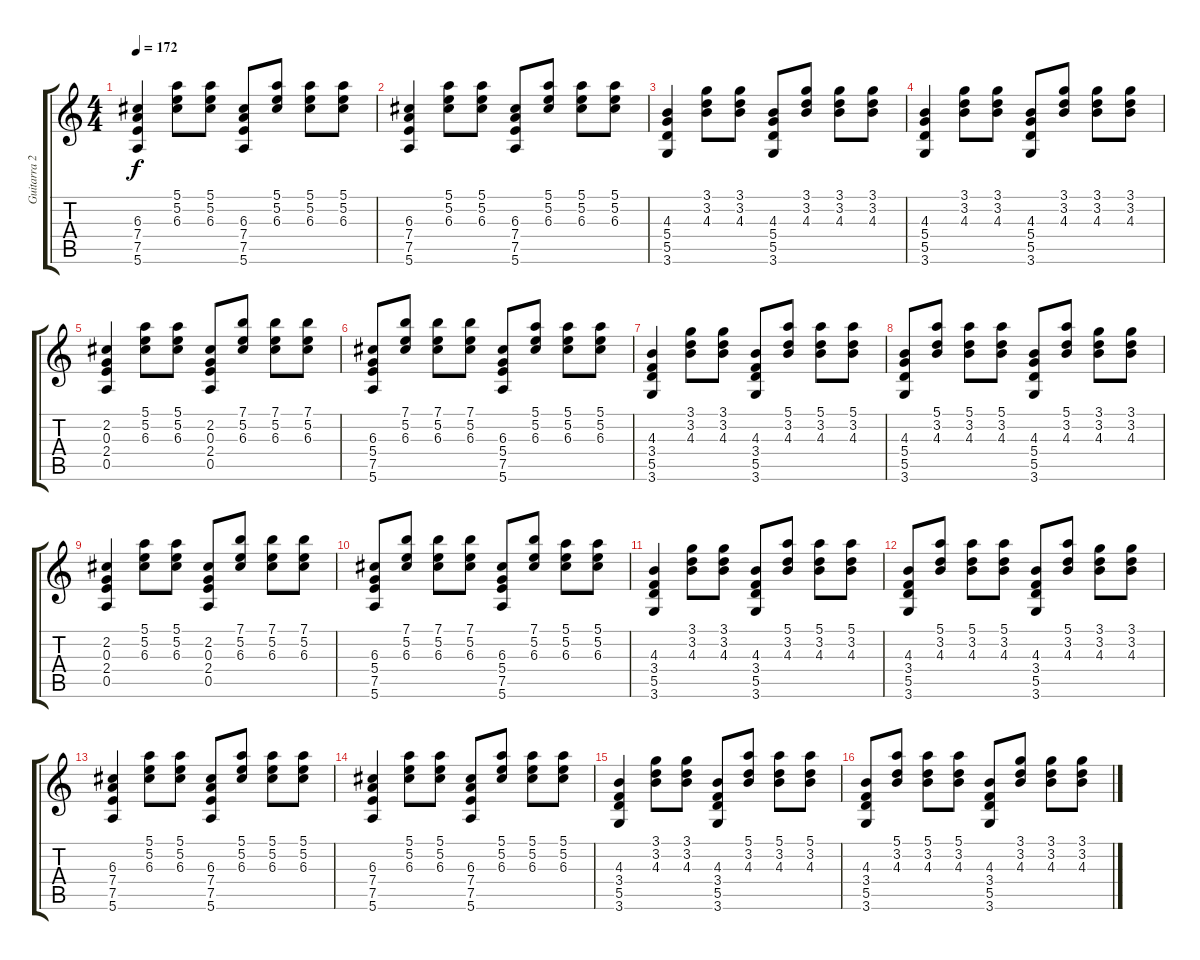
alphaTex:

\track ("Guitarra 2" "Guitarra 2") {instrument acousticguitarnylon}
\staff {score tabs}
\tuning (E4 B3 G3 D3 A2 E2) {hide}
\ts (4 4)
\tempo 172
\clef g2
\ks c
(6.3 7.4 7.5 5.6).4{dy f} (5.1 5.2 6.3).8 (5.1 5.2 6.3).8 (6.3 7.4 7.5 5.6).8 (5.1 5.2 6.3).8 (5.1 5.2 6.3).8 (5.1 5.2 6.3).8 |
(6.3 7.4 7.5 5.6).4 (5.1 5.2 6.3).8 (5.1 5.2 6.3).8 (6.3 7.4 7.5 5.6).8 (5.1 5.2 6.3).8 (5.1 5.2 6.3).8 (5.1 5.2 6.3).8 |
(4.3 5.4 5.5 3.6).4 (3.1 3.2 4.3).8 (3.1 3.2 4.3).8 (4.3 5.4 5.5 3.6).8 (3.1 3.2 4.3).8 (3.1 3.2 4.3).8 (3.1 3.2 4.3).8 |
(4.3 5.4 5.5 3.6).4 (3.1 3.2 4.3).8 (3.1 3.2 4.3).8 (4.3 5.4 5.5 3.6).8 (3.1 3.2 4.3).8 (3.1 3.2 4.3).8 (3.1 3.2 4.3).8 |
(2.2 0.3 2.4 0.5).4 (5.1 5.2 6.3).8 (5.1 5.2 6.3).8 (2.2 0.3 2.4 0.5).8 (7.1 5.2 6.3).8 (7.1 5.2 6.3).8 (7.1 5.2 6.3).8 |
(6.3 5.4 7.5 5.6).8 (7.1 5.2 6.3).8 (7.1 5.2 6.3).8 (7.1 5.2 6.3).8 (6.3 5.4 7.5 5.6).8 (5.1 5.2 6.3).8 (5.1 5.2 6.3).8 (5.1 5.2 6.3).8 |
(4.3 3.4 5.5 3.6).4 (3.1 3.2 4.3).8 (3.1 3.2 4.3).8 (4.3 3.4 5.5 3.6).8 (5.1 3.2 4.3).8 (5.1 3.2 4.3).8 (5.1 3.2 4.3).8 |
(4.3 5.4 5.5 3.6).8 (5.1 3.2 4.3).8 (5.1 3.2 4.3).8 (5.1 3.2 4.3).8 (4.3 5.4 5.5 3.6).8 (5.1 3.2 4.3).8 (3.1 3.2 4.3).8 (3.1 3.2 4.3).8 |
(2.2 0.3 2.4 0.5).4 (5.1 5.2 6.3).8 (5.1 5.2 6.3).8 (2.2 0.3 2.4 0.5).8 (7.1 5.2 6.3).8 (7.1 5.2 6.3).8 (7.1 5.2 6.3).8 |
(6.3 5.4 7.5 5.6).8 (7.1 5.2 6.3).8 (7.1 5.2 6.3).8 (7.1 5.2 6.3).8 (6.3 5.4 7.5 5.6).8 (7.1 5.2 6.3).8 (5.1 5.2 6.3).8 (5.1 5.2 6.3).8 |
(4.3 3.4 5.5 3.6).4 (3.1 3.2 4.3).8 (3.1 3.2 4.3).8 (4.3 3.4 5.5 3.6).8 (5.1 3.2 4.3).8 (5.1 3.2 4.3).8 (5.1 3.2 4.3).8 |
(4.3 3.4 5.5 3.6).8 (5.1 3.2 4.3).8 (5.1 3.2 4.3).8 (5.1 3.2 4.3).8 (4.3 3.4 5.5 3.6).8 (5.1 3.2 4.3).8 (3.1 3.2 4.3).8 (3.1 3.2 4.3).8 |
(6.3 7.4 7.5 5.6).4 (5.1 5.2 6.3).8 (5.1 5.2 6.3).8 (6.3 7.4 7.5 5.6).8 (5.1 5.2 6.3).8 (5.1 5.2 6.3).8 (5.1 5.2 6.3).8 |
(6.3 7.4 7.5 5.6).4 (5.1 5.2 6.3).8 (5.1 5.2 6.3).8 (6.3 7.4 7.5 5.6).8 (5.1 5.2 6.3).8 (5.1 5.2 6.3).8 (5.1 5.2 6.3).8 |
(4.3 3.4 5.5 3.6).4 (3.1 3.2 4.3).8 (3.1 3.2 4.3).8 (4.3 3.4 5.5 3.6).8 (5.1 3.2 4.3).8 (5.1 3.2 4.3).8 (5.1 3.2 4.3).8 |
(4.3 3.4 5.5 3.6).8 (5.1 3.2 4.3).8 (5.1 3.2 4.3).8 (5.1 3.2 4.3).8 (4.3 3.4 5.5 3.6).8 (3.1 3.2 4.3).8 (3.1 3.2 4.3).8 (3.1 3.2 4.3).8
